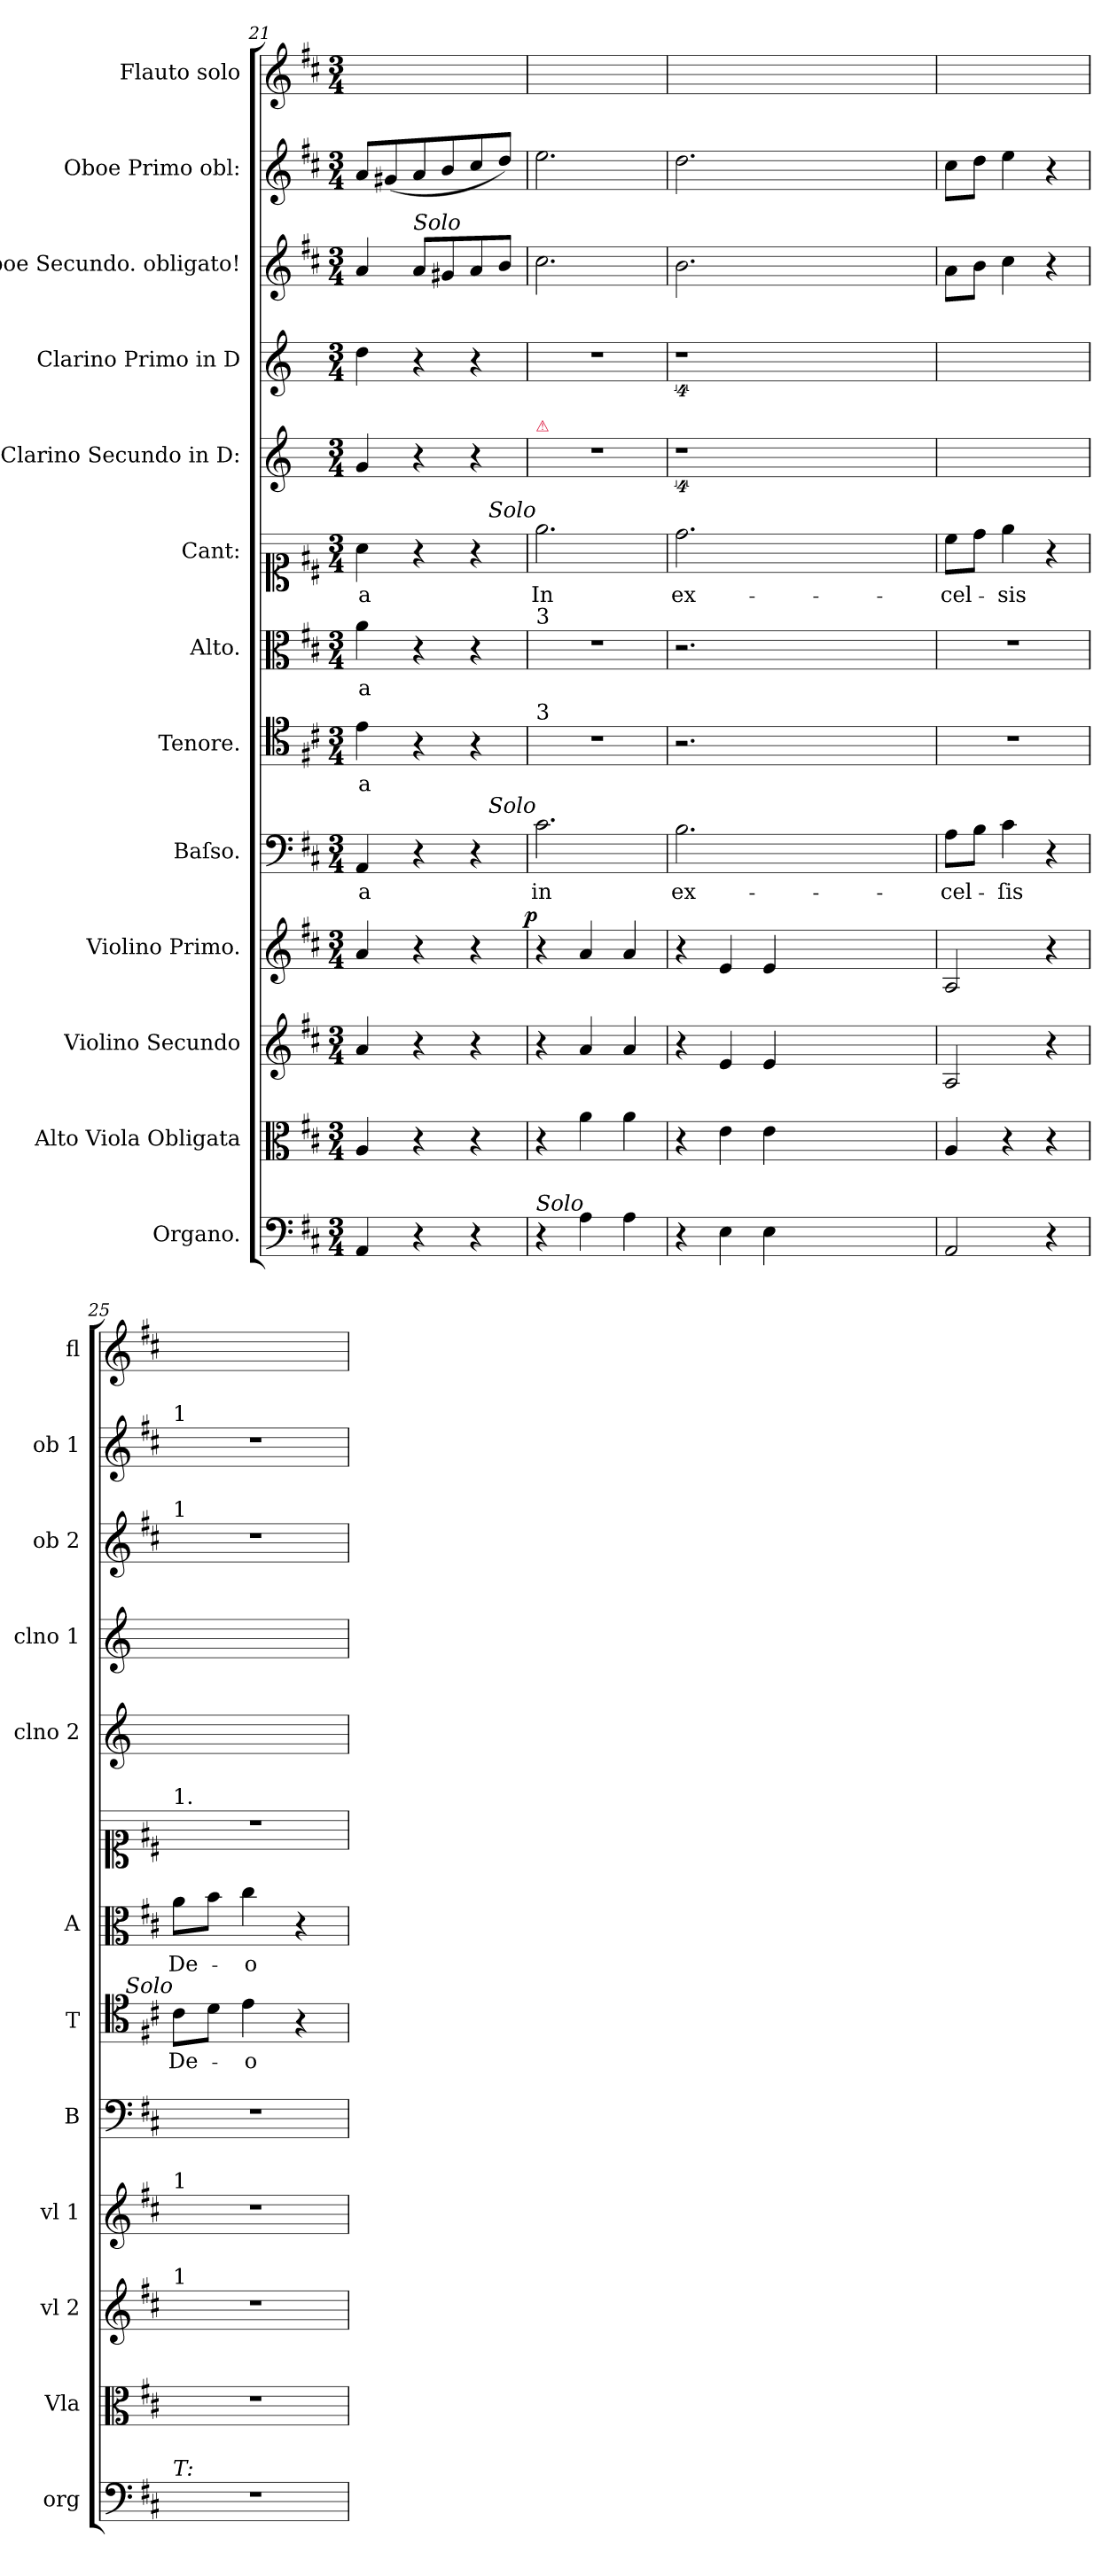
**kern	**kern	**kern	**dynam	**kern	**dynam	**kern	**text	**kern	**text	**kern	**text	**kern	**text	**kern	**kern	**kern	**kern	**kern
*part13	*part12	*part11	*part11	*part10	*part10	*part9	*part9	*part8	*part8	*part7	*part7	*part6	*part6	*part5	*part4	*part3	*part2	*part1
*staff13	*staff12	*staff11	*staff11	*staff10	*staff10	*staff9	*staff9	*staff8	*staff8	*staff7	*staff7	*staff6	*staff6	*staff5	*staff4	*staff3	*staff2	*staff1
*I"Organo.	*I"Alto Viola Obligata	*I"Violino Secundo	*	*I"Violino Primo.	*	*I"Baſso.	*	*I"Tenore.	*	*I"Alto.	*	*I"Cant:	*	*I"Clarino Secundo in D:	*I"Clarino Primo in D	*I"Oboe Secundo. obligato!	*I"Oboe Primo obl:	*I"Flauto solo
*I'org	*I'Vla	*I'vl 2	*	*I'vl 1	*	*I'B	*	*I'T	*	*I'A	*	*	*	*I'clno 2	*I'clno 1	*I'ob 2	*I'ob 1	*I'fl
*clefF4	*clefC3	*clefG2	*	*clefG2	*	*clefF4	*	*clefC4	*	*clefC3	*	*clefC1	*	*clefG2	*clefG2	*clefG2	*clefG2	*clefG2
*	*	*	*	*	*	*	*	*	*	*	*	*	*	*ITrd-1c-2	*ITrd-1c-2	*	*	*
*k[f#c#]	*k[f#c#]	*k[f#c#]	*	*k[f#c#]	*	*k[f#c#]	*	*k[f#c#]	*	*k[f#c#]	*	*k[f#c#]	*	*k[f#c#]	*k[f#c#]	*k[f#c#]	*k[f#c#]	*k[f#c#]
*D:	*D:	*D:	*	*D:	*	*D:	*	*D:	*	*D:	*	*D:	*	*	*	*D:	*D:	*D:
*M3/4	*M3/4	*M3/4	*	*M3/4	*	*M3/4	*	*M3/4	*	*M3/4	*	*M3/4	*	*M3/4	*M3/4	*M3/4	*M3/4	*M3/4
=21	=21	=21	=21	=21	=21	=21	=21	=21	=21	=21	=21	=21	=21	=21	=21	=21	=21	=21
4AA/	4A/	4a/	.	4a/	.	4AA/	-a	4e\	-a	4a\	-a	4a\	-a	4a/	4ee\	4a/	8a/L	2.ryy
.	.	.	.	.	.	.	.	.	.	.	.	.	.	.	.	.	(<8g#X/	.
!	!	!	!	!	!	!	!	!	!	!	!	!	!	!	!	!LO:TX:a:i:t=Solo	!	!
4r	4r	4r	.	4r	.	4r	.	4r	.	4r	.	4r	.	4r	4r	8a/L	8a/	.
.	.	.	.	.	.	.	.	.	.	.	.	.	.	.	.	8g#X/	8b/	.
4r	4r	4r	.	4r	.	4r	.	4r	.	4r	.	4r	.	4r	4r	8a/	8cc#/	.
.	.	.	.	.	.	.	.	.	.	.	.	.	.	.	.	8b/J	8dd/J)	.
=22	=22	=22	=22	=22	=22	=22	=22	=22	=22	=22	=22	=22	=22	=22	=22	=22	=22	=22
!	!	!	!	!	!	!	!	!	!	!	!	!	!	!LO:TX:a:color=crimson:t=⚠	!	!	!	!
!	!	!	!	!	!	!	!	!	!	!	!	!LO:TX:a:i:rj:t=Solo	!	!	!	!	!	!
!	!	!	!	!	!	!	!	!	!	!LO:TX:a:t=3	!	!	!	!	!	!	!	!
!	!	!	!	!	!	!	!	!LO:TX:a:t=3	!	!	!	!	!	!	!	!	!	!
!	!	!	!	!	!	!LO:TX:a:i:rj:t=Solo	!	!	!	!	!	!	!	!	!	!	!	!
!LO:TX:a:i:t=Solo	!	!	!	!	!	!	!	!	!	!	!	!	!	!	!	!	!	!
!	!	!	!LO:DY:a	!	!LO:DY:a:rj	!	!	!	!	!	!	!	!	!	!	!	!	!
4r	4r	4r	pia&colon;	4r	p	2.c#\	in	2.r	.	2.r	.	2.ee\	In	2.r	2.r	2.cc#\	2.ee\	2.ryy
4A\	4a\	4a/	.	4a/	.	.	.	.	.	.	.	.	.	.	.	.	.	.
4A\	4a\	4a/	.	4a/	.	.	.	.	.	.	.	.	.	.	.	.	.	.
=23	=23	=23	=23	=23	=23	=23	=23	=23	=23	=23	=23	=23	=23	=23	=23	=23	=23	=23
4r	4r	4r	.	4r	.	2.B\	ex-	2.r	.	2.r	.	2.dd\	ex-	4%9r	4%9r	2.b\	2.dd\	2.ryy
4E\	4e\	4e/	.	4e/	.	.	.	.	.	.	.	.	.	.	.	.	.	.
4E\	4e\	4e/	.	4e/	.	.	.	.	.	.	.	.	.	.	.	.	.	.
1.ryy	1.ryy	1.ryy	.	1.ryy	.	1.ryy	.	1.ryy	.	1.ryy	.	1.ryy	.	.	.	1.ryy	1.ryy	1.ryy
=24	=24	=24	=24	=24	=24	=24	=24	=24	=24	=24	=24	=24	=24	=24	=24	=24	=24	=24
2AA/	4A/	2A/	.	2A/	.	8A\L	-cel-	2.r	.	2.r	.	8cc#\L	-cel-	2.ryy	2.ryy	8a\L	8cc#\L	2.ryy
.	.	.	.	.	.	8B\J	.	.	.	.	.	8dd\J	.	.	.	8b\J	8dd\J	.
.	4r	.	.	.	.	4c#\	-ſis	.	.	.	.	4ee\	-sis	.	.	4cc#\	4ee\	.
4r	4r	4r	.	4r	.	4r	.	.	.	.	.	4r	.	.	.	4r	4r	.
=25	=25	=25	=25	=25	=25	=25	=25	=25	=25	=25	=25	=25	=25	=25	=25	=25	=25	=25
!	!	!	!	!	!	!	!	!	!	!	!	!	!	!	!	!	!LO:TX:a:t=1	!
!	!	!	!	!	!	!	!	!	!	!	!	!	!	!	!	!LO:TX:a:t=1	!	!
!	!	!	!	!	!	!	!	!	!	!	!	!LO:TX:a:t=1.	!	!	!	!	!	!
!	!	!	!	!	!	!	!	!LO:TX:a:i:rj:t=Solo	!	!	!	!	!	!	!	!	!	!
!	!	!	!	!LO:TX:a:t=1	!	!	!	!	!	!	!	!	!	!	!	!	!	!
!	!	!LO:TX:a:t=1	!	!	!	!	!	!	!	!	!	!	!	!	!	!	!	!
!LO:TX:a:i:t=T&colon;	!	!	!	!	!	!	!	!	!	!	!	!	!	!	!	!	!	!
2.r	2.r	2.r	.	2.r	.	2.r	.	8c#\L	De-	8a\L	De-	2.r	.	2.ryy	2.ryy	2.r	2.r	2.ryy
.	.	.	.	.	.	.	.	8d\J	.	8b\J	.	.	.	.	.	.	.	.
.	.	.	.	.	.	.	.	4e\	-o	4cc#\	-o	.	.	.	.	.	.	.
.	.	.	.	.	.	.	.	4r	.	4r	.	.	.	.	.	.	.	.
=	=	=	=	=	=	=	=	=	=	=	=	=	=	=	=	=	=	=
*-	*-	*-	*-	*-	*-	*-	*-	*-	*-	*-	*-	*-	*-	*-	*-	*-	*-	*-
